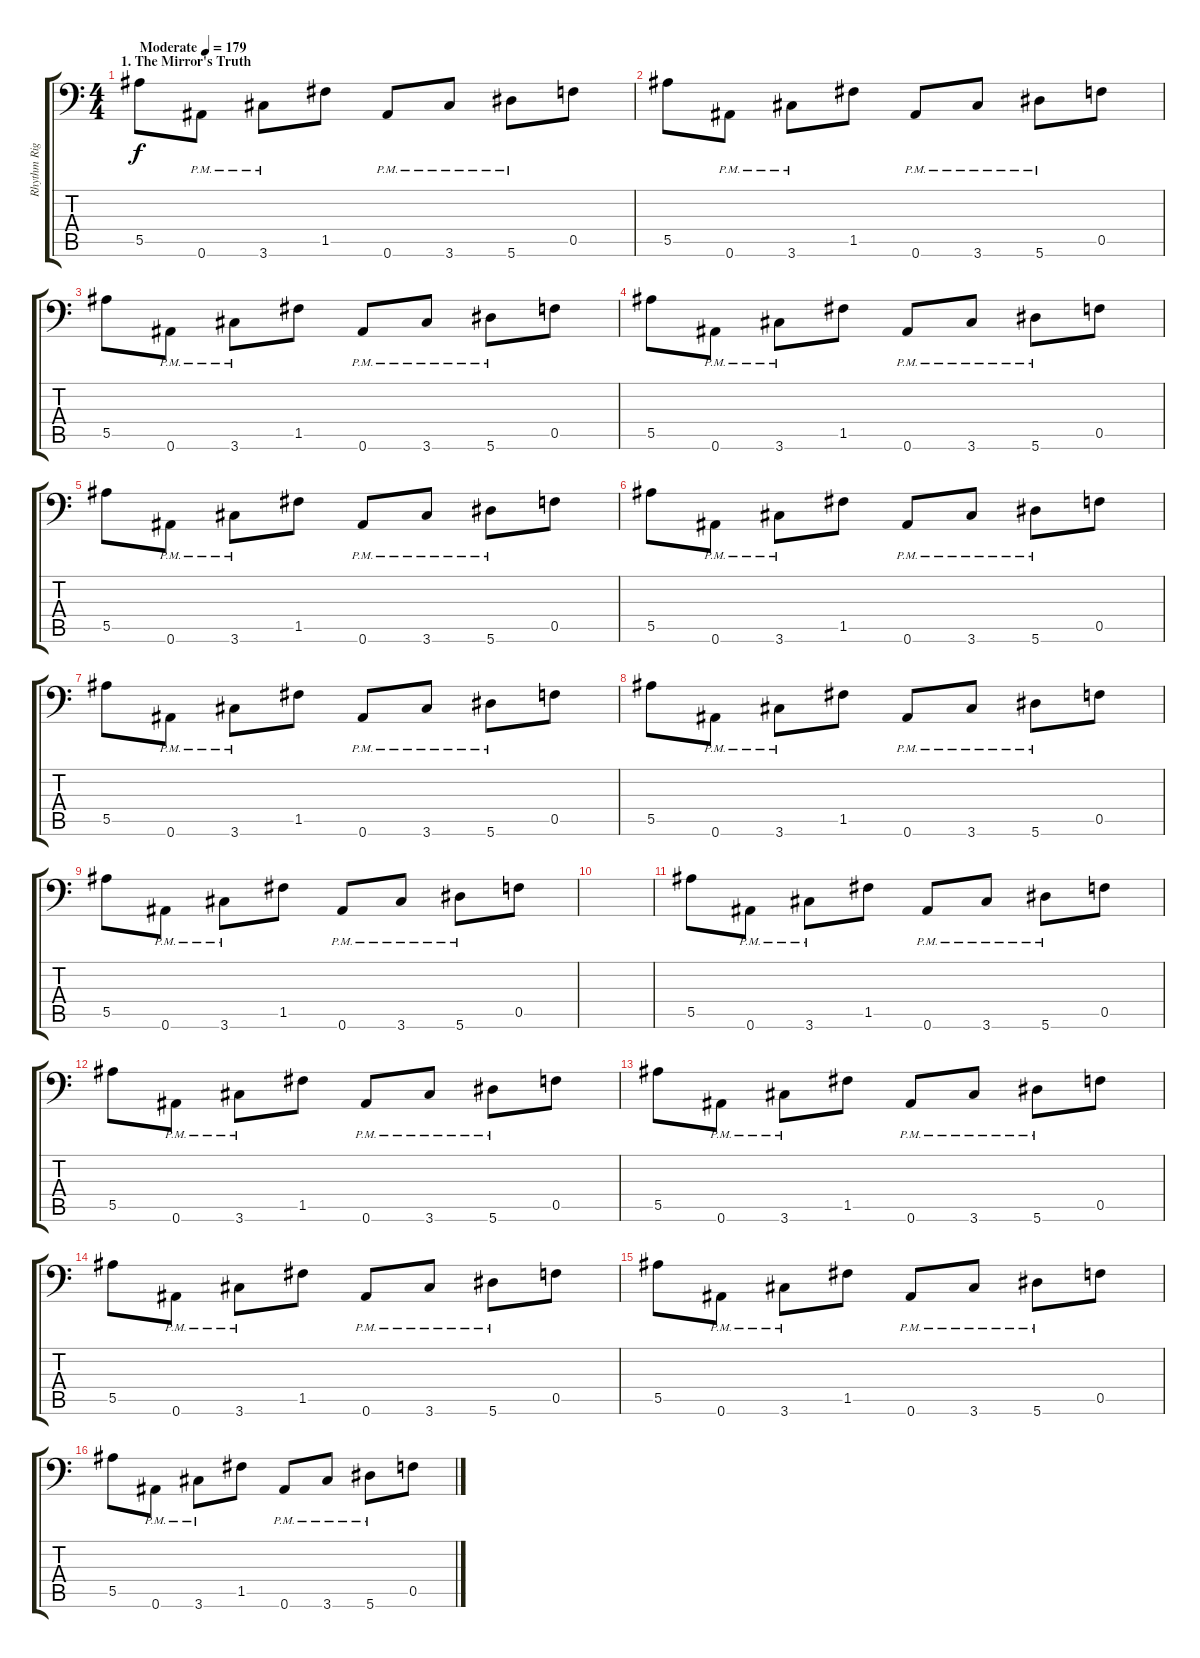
\track ("Rhythm Right" "Rhythm Rig") {instrument distortionguitar}
\staff {score tabs}
\tuning (C4 G3 Eb3 Bb2 F2 Bb1) {hide}
\ts (4 4)
\section ("" "1. The Mirror's Truth")
\tempo (179 "Moderate")
\clef f4
\ks c
5.5.8{dy f instrument overdrivenguitar} 0.6{pm}.8 3.6{pm}.8 1.5.8 0.6{pm}.8 3.6{pm}.8 5.6{pm}.8 0.5.8 |
5.5.8 0.6{pm}.8 3.6{pm}.8 1.5.8 0.6{pm}.8 3.6{pm}.8 5.6{pm}.8 0.5.8 |
5.5.8 0.6{pm}.8 3.6{pm}.8 1.5.8 0.6{pm}.8 3.6{pm}.8 5.6{pm}.8 0.5.8 |
5.5.8 0.6{pm}.8 3.6{pm}.8 1.5.8 0.6{pm}.8 3.6{pm}.8 5.6{pm}.8 0.5.8 |
5.5.8 0.6{pm}.8 3.6{pm}.8 1.5.8 0.6{pm}.8 3.6{pm}.8 5.6{pm}.8 0.5.8 |
5.5.8 0.6{pm}.8 3.6{pm}.8 1.5.8 0.6{pm}.8 3.6{pm}.8 5.6{pm}.8 0.5.8 |
5.5.8 0.6{pm}.8 3.6{pm}.8 1.5.8 0.6{pm}.8 3.6{pm}.8 5.6{pm}.8 0.5.8 |
5.5.8 0.6{pm}.8 3.6{pm}.8 1.5.8 0.6{pm}.8 3.6{pm}.8 5.6{pm}.8 0.5.8 |
5.5.8 0.6{pm}.8 3.6{pm}.8 1.5.8 0.6{pm}.8 3.6{pm}.8 5.6{pm}.8 0.5.8 |
|
5.5.8{instrument distortionguitar} 0.6{pm}.8 3.6{pm}.8 1.5.8 0.6{pm}.8 3.6{pm}.8 5.6{pm}.8 0.5.8 |
5.5.8 0.6{pm}.8 3.6{pm}.8 1.5.8 0.6{pm}.8 3.6{pm}.8 5.6{pm}.8 0.5.8 |
5.5.8 0.6{pm}.8 3.6{pm}.8 1.5.8 0.6{pm}.8 3.6{pm}.8 5.6{pm}.8 0.5.8 |
5.5.8 0.6{pm}.8 3.6{pm}.8 1.5.8 0.6{pm}.8 3.6{pm}.8 5.6{pm}.8 0.5.8 |
5.5.8 0.6{pm}.8 3.6{pm}.8 1.5.8 0.6{pm}.8 3.6{pm}.8 5.6{pm}.8 0.5.8 |
5.5.8 0.6{pm}.8 3.6{pm}.8 1.5.8 0.6{pm}.8 3.6{pm}.8 5.6{pm}.8 0.5.8
